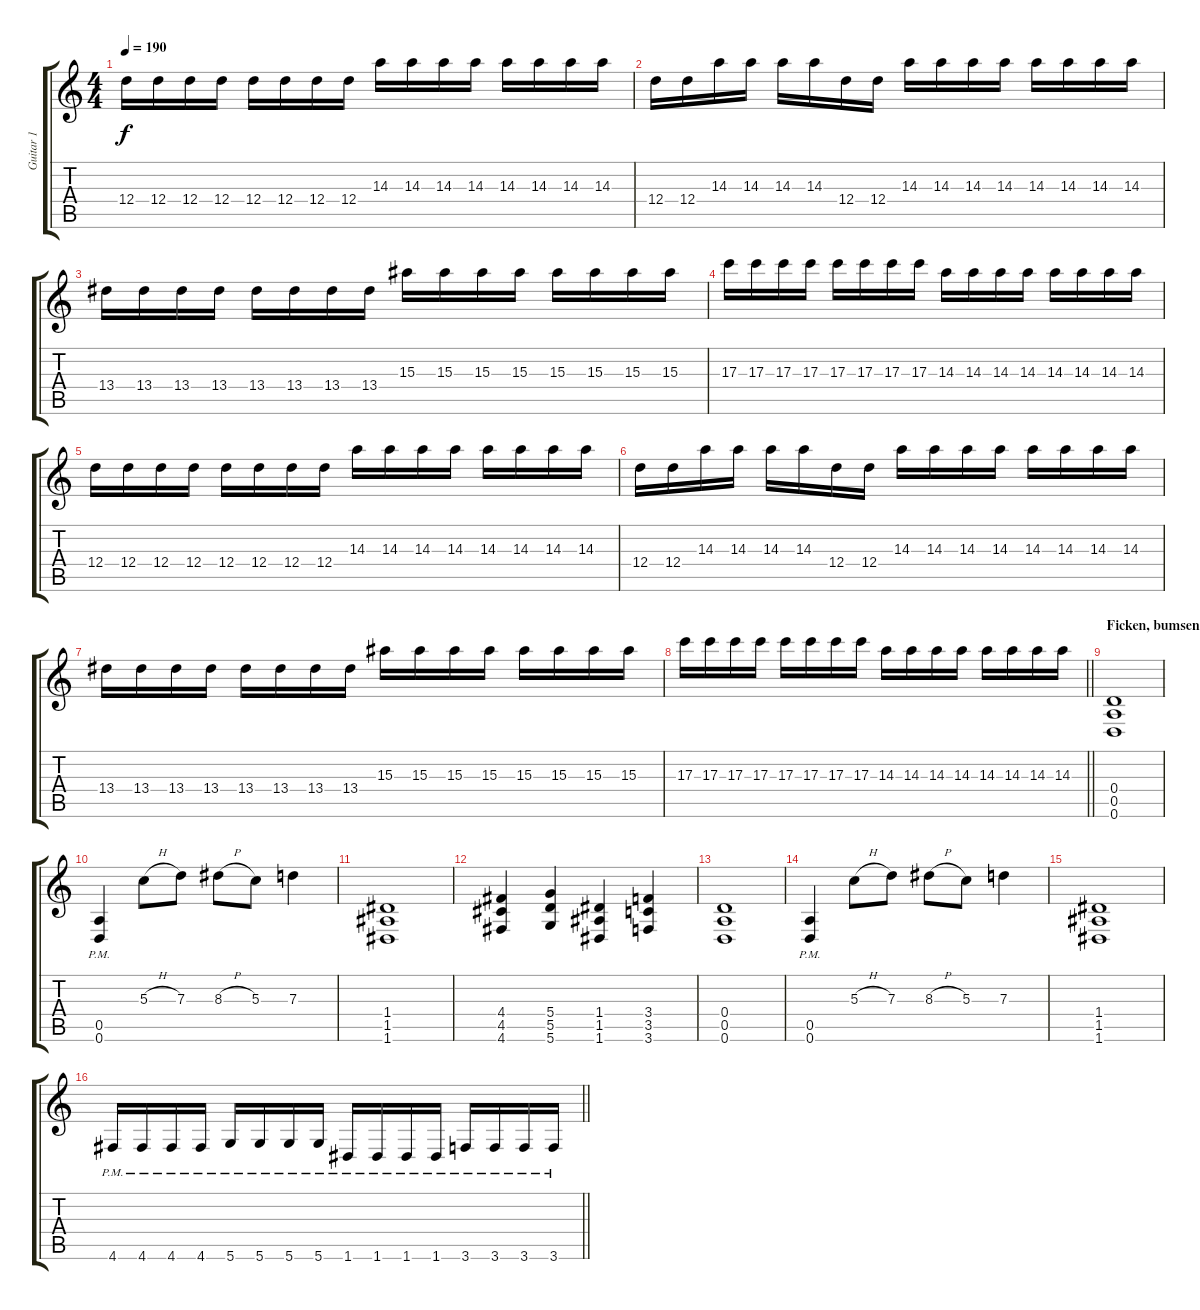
\track ("Guitar 1" "Guitar 1") {instrument distortionguitar}
\staff {score tabs}
\tuning (E4 B3 G3 D3 A2 D2) {hide}
\ts (4 4)
\tempo 190
\clef g2
\ks c
12.4.16{dy f} 12.4.16 12.4.16 12.4.16 12.4.16 12.4.16 12.4.16 12.4.16 14.3.16 14.3.16 14.3.16 14.3.16 14.3.16 14.3.16 14.3.16 14.3.16 |
12.4.16 12.4.16 14.3.16 14.3.16 14.3.16 14.3.16 12.4.16 12.4.16 14.3.16 14.3.16 14.3.16 14.3.16 14.3.16 14.3.16 14.3.16 14.3.16 |
13.4.16 13.4.16 13.4.16 13.4.16 13.4.16 13.4.16 13.4.16 13.4.16 15.3.16 15.3.16 15.3.16 15.3.16 15.3.16 15.3.16 15.3.16 15.3.16 |
17.3.16 17.3.16 17.3.16 17.3.16 17.3.16 17.3.16 17.3.16 17.3.16 14.3.16 14.3.16 14.3.16 14.3.16 14.3.16 14.3.16 14.3.16 14.3.16 |
12.4.16 12.4.16 12.4.16 12.4.16 12.4.16 12.4.16 12.4.16 12.4.16 14.3.16 14.3.16 14.3.16 14.3.16 14.3.16 14.3.16 14.3.16 14.3.16 |
12.4.16 12.4.16 14.3.16 14.3.16 14.3.16 14.3.16 12.4.16 12.4.16 14.3.16 14.3.16 14.3.16 14.3.16 14.3.16 14.3.16 14.3.16 14.3.16 |
13.4.16 13.4.16 13.4.16 13.4.16 13.4.16 13.4.16 13.4.16 13.4.16 15.3.16 15.3.16 15.3.16 15.3.16 15.3.16 15.3.16 15.3.16 15.3.16 |
\barLineRight lightlight
17.3.16 17.3.16 17.3.16 17.3.16 17.3.16 17.3.16 17.3.16 17.3.16 14.3.16 14.3.16 14.3.16 14.3.16 14.3.16 14.3.16 14.3.16 14.3.16 |
\section ("" "Ficken, bumsen, Scheisse fressen...")
(0.4 0.5 0.6).1 |
(0.5{pm} 0.6{pm}).4 5.3{h}.8 7.3.8 8.3{h}.8 5.3.8 7.3.4 |
(1.4 1.5 1.6).1 |
(4.4 4.5 4.6).4 (5.4 5.5 5.6).4 (1.4 1.5 1.6).4 (3.4 3.5 3.6).4 |
(0.4 0.5 0.6).1 |
(0.5{pm} 0.6{pm}).4 5.3{h}.8 7.3.8 8.3{h}.8 5.3.8 7.3.4 |
(1.4 1.5 1.6).1 |
\barLineRight lightlight
4.6{pm}.16 4.6{pm}.16 4.6{pm}.16 4.6{pm}.16 5.6{pm}.16 5.6{pm}.16 5.6{pm}.16 5.6{pm}.16 1.6{pm}.16 1.6{pm}.16 1.6{pm}.16 1.6{pm}.16 3.6{pm}.16 3.6{pm}.16 3.6{pm}.16 3.6{pm}.16
